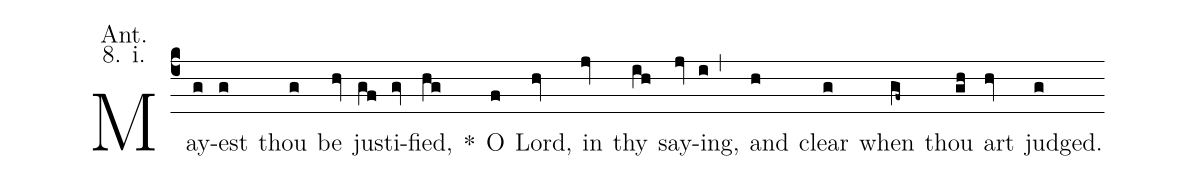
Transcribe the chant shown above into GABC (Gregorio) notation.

annotation: Ant.;
annotation: 8. i.;
%%
(c4) May(g)est(g) thou(g) be(hv) jus(gf)ti(gv)fied,(hg) <sp>*</sp>() O(f) Lord,(hv) in(jv) thy(ih) say(jv)ing,(i,) and(h) clear(g) when(gf~) thou(gh) art(hv) judged.(g)
